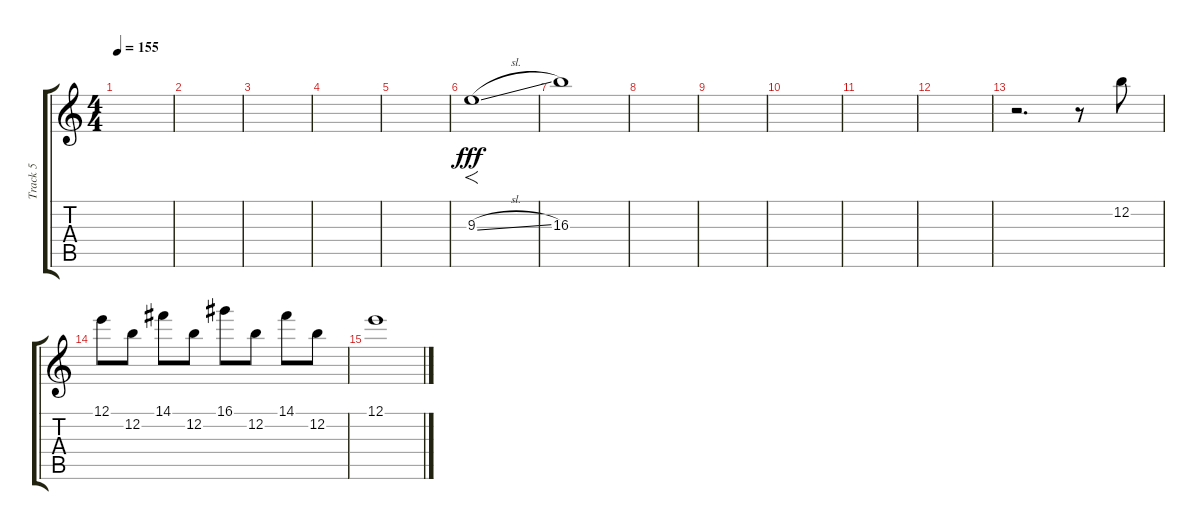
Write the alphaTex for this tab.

\track ("Track 5" "Track 5") {instrument distortionguitar}
\staff {score tabs}
\tuning (E4 B3 G3 D3 A2 E2) {hide}
\ts (4 4)
\tempo 155
\clef g2
\ks c
|
|
|
|
|
9.3{sl}.1{f dy fff} |
16.3.1 |
|
|
|
|
|
r.2{d} r.8 12.2.8{volume 8 instrument distortionguitar} |
12.1.8 12.2.8 14.1.8 12.2.8 16.1.8 12.2.8 14.1.8 12.2.8 |
12.1.1
